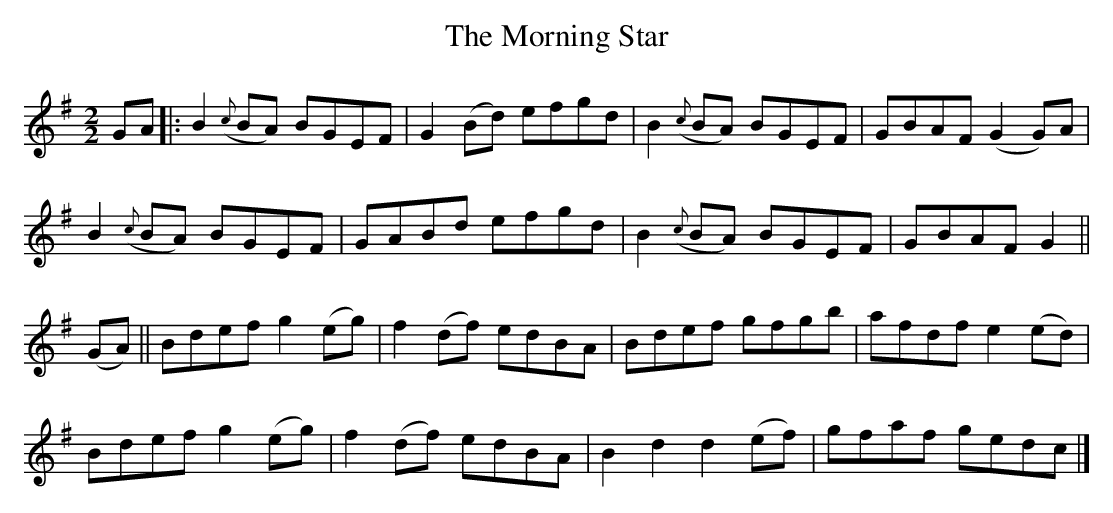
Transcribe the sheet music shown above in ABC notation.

X:1
T: The Morning Star
BRENNAN Dec. 2002 (HTTP://WWW.SOSYOURMOM.COM)
M:2/2
L:1/8
K:G
GA|:B2({c}BA) BGEF|G2(Bd) efgd|B2({c}BA) BGEF|GBAF (G2G)A|
B2({c}BA) BGEF|GABd efgd|B2({c}BA) BGEF|GBAFG2||
(GA)||Bdef g2(eg)|f2(df) edBA|Bdef gfgb|afdf e2(ed)|
Bdef g2(eg)|f2(df) edBA|B2d2d2(ef)|gfaf gedc|]
